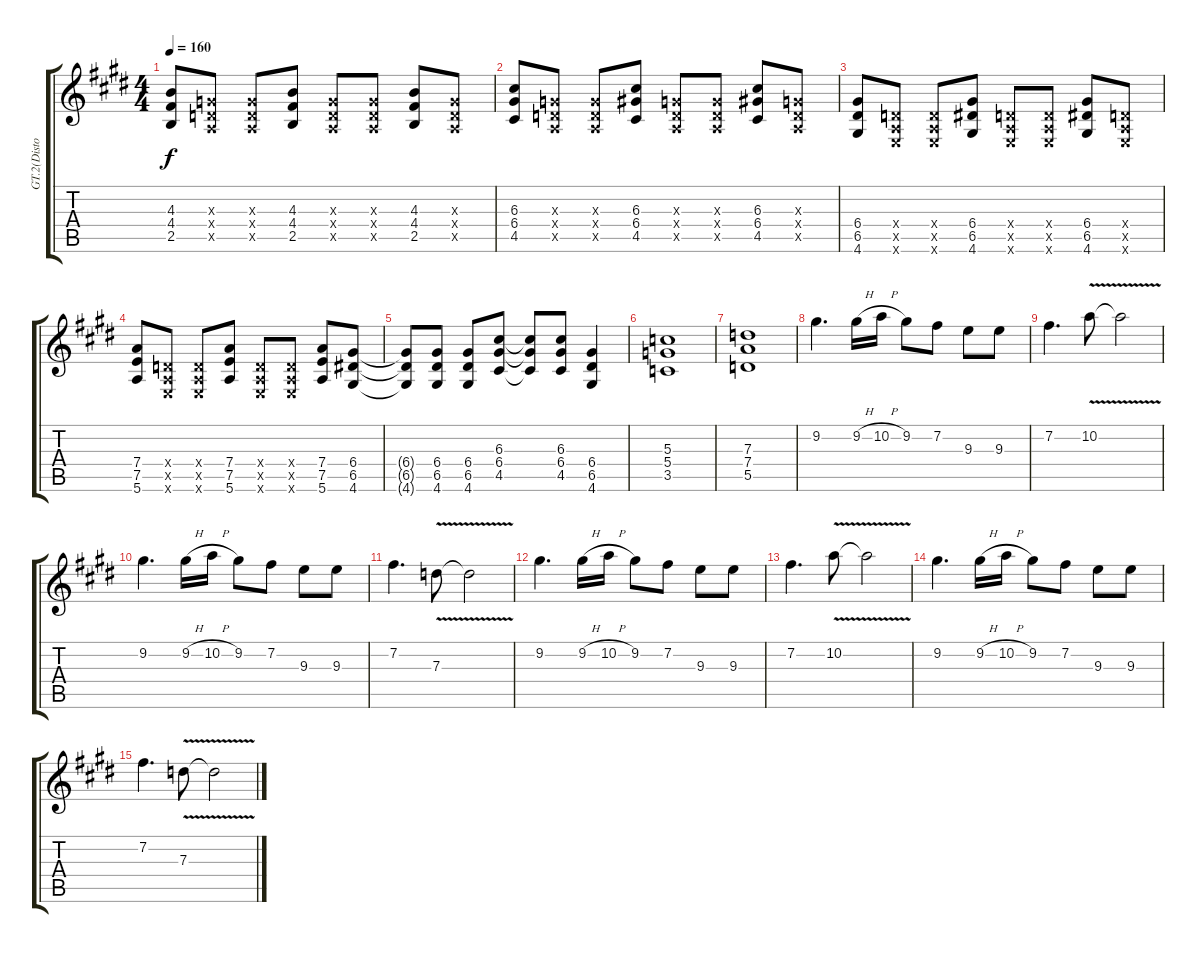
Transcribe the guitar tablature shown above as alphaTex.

\track ("GT.2(Distortion)" "GT.2(Disto") {instrument distortionguitar}
\staff {score tabs}
\tuning (E4 B3 G3 D3 A2 E2) {hide}
\ts (4 4)
\tempo 160
\clef g2
\ks e
(4.3 4.4 2.5).8{dy f} (0.3{x} 0.4{x} 0.5{x}).8 (0.3{x} 0.4{x} 0.5{x}).8 (4.3 4.4 2.5).8 (0.3{x} 0.4{x} 0.5{x}).8 (0.3{x} 0.4{x} 0.5{x}).8 (4.3 4.4 2.5).8 (0.3{x} 0.4{x} 0.5{x}).8 |
(6.3 6.4 4.5).8 (0.3{x} 0.4{x} 0.5{x}).8 (0.3{x} 0.4{x} 0.5{x}).8 (6.3 6.4 4.5).8 (0.3{x} 0.4{x} 0.5{x}).8 (0.3{x} 0.4{x} 0.5{x}).8 (6.3 6.4 4.5).8 (0.3{x} 0.4{x} 0.5{x}).8 |
(6.4 6.5 4.6).8 (0.4{x} 0.5{x} 0.6{x}).8 (0.4{x} 0.5{x} 0.6{x}).8 (6.4 6.5 4.6).8 (0.4{x} 0.5{x} 0.6{x}).8 (0.4{x} 0.5{x} 0.6{x}).8 (6.4 6.5 4.6).8 (0.4{x} 0.5{x} 0.6{x}).8 |
(7.4 7.5 5.6).8 (0.4{x} 0.5{x} 0.6{x}).8 (0.4{x} 0.5{x} 0.6{x}).8 (7.4 7.5 5.6).8 (0.4{x} 0.5{x} 0.6{x}).8 (0.4{x} 0.5{x} 0.6{x}).8 (7.4 7.5 5.6).8 (6.4 6.5 4.6).8 |
(6.4{t} 6.5{t} 4.6{t}).8 (6.4 6.5 4.6).8 (6.4 6.5 4.6).8 (6.3 6.4 4.5).8 (6.3{t} 6.4{t} 4.5{t}).8 (6.3 6.4 4.5).8 (6.4 6.5 4.6).4 |
(5.3 5.4 3.5).1 |
(7.3 7.4 5.5).1 |
9.2.4{d} 9.2{h}.16 10.2{h}.16 9.2.8 7.2.8 9.3.8 9.3.8 |
7.2.4{d} 10.2{v}.8 10.2{t}.2 |
9.2.4{d} 9.2{h}.16 10.2{h}.16 9.2.8 7.2.8 9.3.8 9.3.8 |
7.2.4{d} 7.3{v}.8 7.3{t}.2 |
9.2.4{d} 9.2{h}.16 10.2{h}.16 9.2.8 7.2.8 9.3.8 9.3.8 |
7.2.4{d} 10.2{v}.8 10.2{t}.2 |
9.2.4{d} 9.2{h}.16 10.2{h}.16 9.2.8 7.2.8 9.3.8 9.3.8 |
7.2.4{d} 7.3{v}.8 7.3{t}.2
